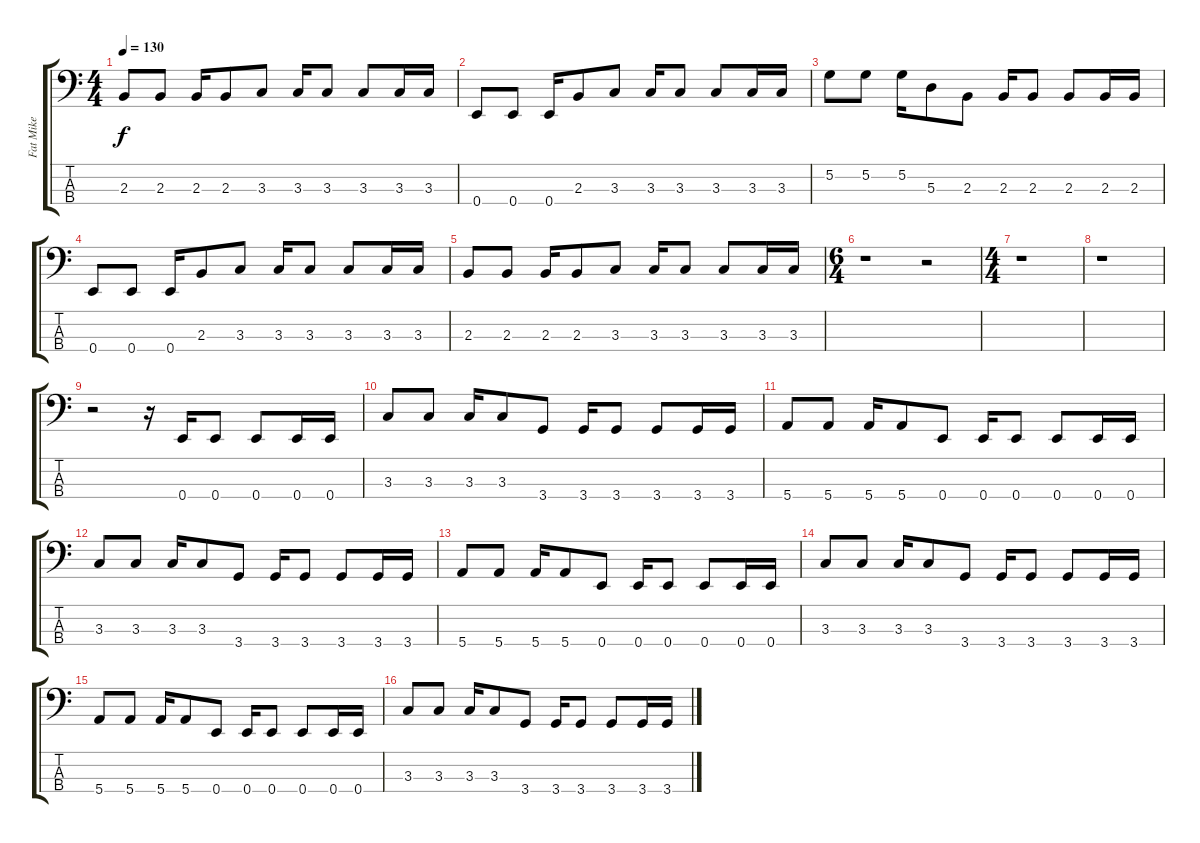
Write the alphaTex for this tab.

\track ("Fat Mike" "Fat Mike") {instrument electricbasspick}
\staff {score tabs}
\tuning (G2 D2 A1 E1) {hide}
\ts (4 4)
\tempo 130
\clef f4
\ks c
2.3.8{dy f} 2.3.8 2.3.16 2.3.8 3.3.8 3.3.16 3.3.8 3.3.8 3.3.16 3.3.16 |
0.4.8 0.4.8 0.4.16 2.3.8 3.3.8 3.3.16 3.3.8 3.3.8 3.3.16 3.3.16 |
5.2.8 5.2.8 5.2.16 5.3.8 2.3.8 2.3.16 2.3.8 2.3.8 2.3.16 2.3.16 |
0.4.8 0.4.8 0.4.16 2.3.8 3.3.8 3.3.16 3.3.8 3.3.8 3.3.16 3.3.16 |
2.3.8 2.3.8 2.3.16 2.3.8 3.3.8 3.3.16 3.3.8 3.3.8 3.3.16 3.3.16 |
\ts (6 4)
r.1 r.2 |
\ts (4 4)
r.1 |
r.1 |
r.2 r.16 0.4.16 0.4.8 0.4.8 0.4.16 0.4.16 |
3.3.8 3.3.8 3.3.16 3.3.8 3.4.8 3.4.16 3.4.8 3.4.8 3.4.16 3.4.16 |
5.4.8 5.4.8 5.4.16 5.4.8 0.4.8 0.4.16 0.4.8 0.4.8 0.4.16 0.4.16 |
3.3.8 3.3.8 3.3.16 3.3.8 3.4.8 3.4.16 3.4.8 3.4.8 3.4.16 3.4.16 |
5.4.8 5.4.8 5.4.16 5.4.8 0.4.8 0.4.16 0.4.8 0.4.8 0.4.16 0.4.16 |
3.3.8 3.3.8 3.3.16 3.3.8 3.4.8 3.4.16 3.4.8 3.4.8 3.4.16 3.4.16 |
5.4.8 5.4.8 5.4.16 5.4.8 0.4.8 0.4.16 0.4.8 0.4.8 0.4.16 0.4.16 |
3.3.8 3.3.8 3.3.16 3.3.8 3.4.8 3.4.16 3.4.8 3.4.8 3.4.16 3.4.16
